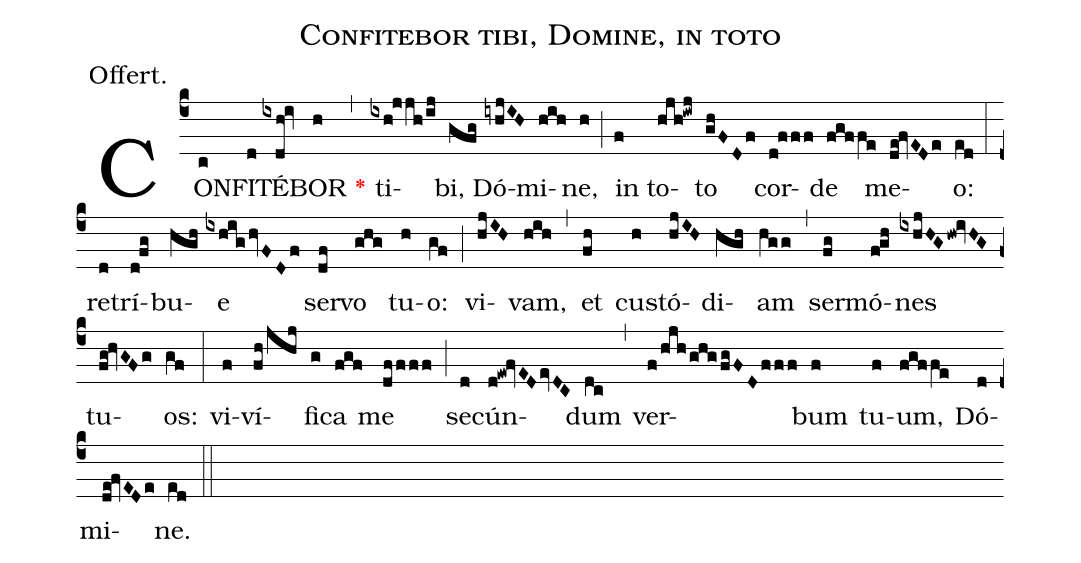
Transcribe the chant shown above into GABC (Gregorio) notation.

name:Confitebor tibi, Domine, in toto;
annotation:Offert.;
mode:I.;
office-part:Offertory;
%%
(c4) CON(c)FI(d)TÉ(ixdh!iv)BOR(h) <v>\red{*}</v>(,) ti(ixh!jjh/ij)bi,(gfg) Dó(iyhjIH)mi(hih)ne,(h) (;) in(f) to(hjh!iwj)to(ghFDf) cor(d!fff)de(fgffe) me(de!fvEDe)o:(ed) (:) re(d)trí(d!fg)bu(hgh)e(ixhighvFDf) ser(df)vo(ghg) tu(h)o:(gf) (;) vi(hjIH)vam,(hih) (,) et(fh) cus(h)tó(hjIH)di(hgh)am(hgg) (,) ser(fg)mó(f!gh)nes(ixhjHGhw!ivHG) tu(fg!hvGFg)os:(gf) (:) vi(f)ví(fh/jhj)fi(g)ca(fgf) me(dffff) (;) se(d)cún(d!ew!fvEDevDC)dum(dc) (,) ver(f/hjh/ghg/fgFDfff)bum(f) tu(f)um,(fgffe) Dó(d)mi(de!fvEDe)ne.(ed) (::)
